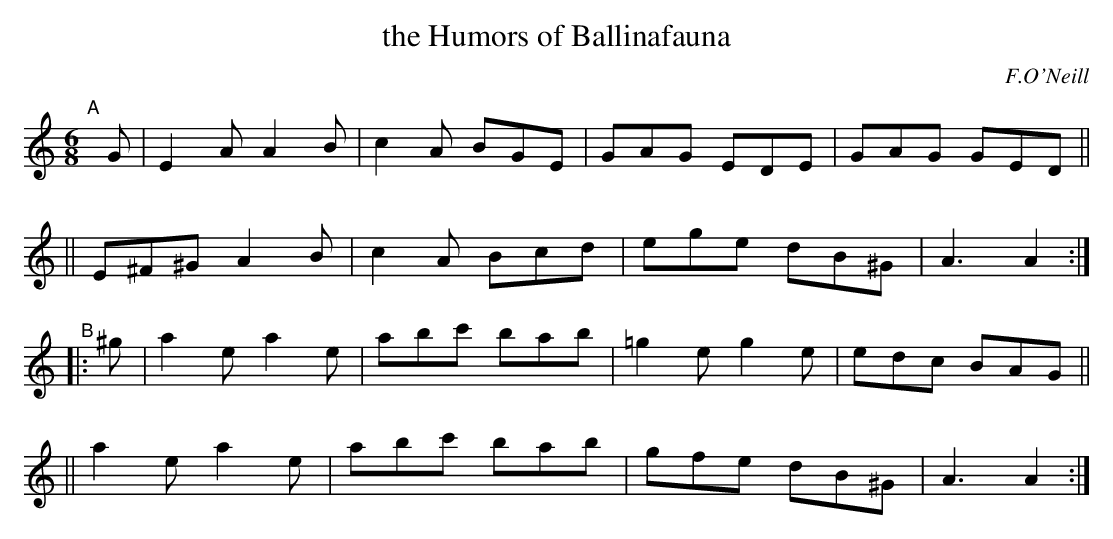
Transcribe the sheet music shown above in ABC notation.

X:1
T: the Humors of Ballinafauna
O: F.O'Neill
M: 6/8
L: 1/8
K: Am
"^A"[|] G \
| E2A A2B | c2A BGE | GAG EDE | GAG GED ||
|| E^F^G A2B | c2A Bcd | ege dB^G | A3 A2 :|
"^B"|: ^g \
| a2e a2e | abc' bab | =g2e g2e | edc BAG ||
|| a2e a2e | abc' bab | gfe dB^G | A3 A2 :|
